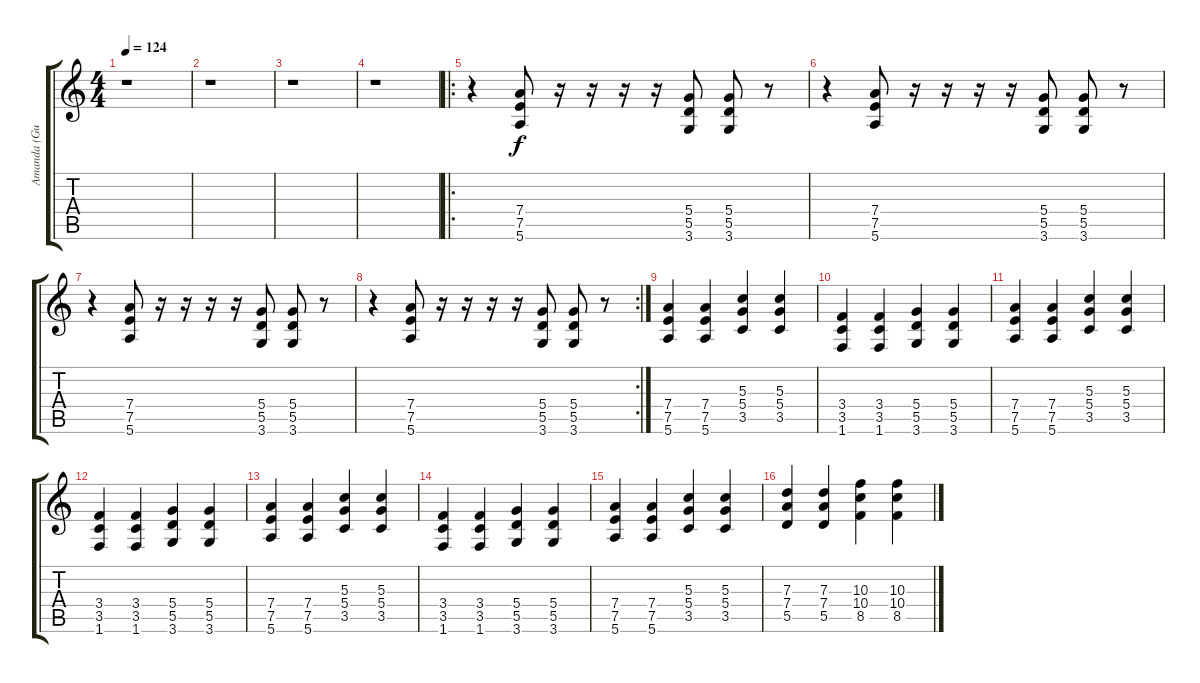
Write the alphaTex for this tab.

\track ("Amanda (Guitar)" "Amanda (Gu") {instrument distortionguitar}
\staff {score tabs}
\tuning (E4 B3 G3 D3 A2 E2) {hide}
\ts (4 4)
\tempo 124
\clef g2
\ks c
r.1{dy f instrument distortionguitar} |
r.1 |
r.1 |
r.1 |
\ro
r.4 (7.4 7.5 5.6).8 r.16 r.16 r.16 r.16 (5.4 5.5 3.6).8 (5.4 5.5 3.6).8 r.8 |
r.4 (7.4 7.5 5.6).8 r.16 r.16 r.16 r.16 (5.4 5.5 3.6).8 (5.4 5.5 3.6).8 r.8 |
r.4 (7.4 7.5 5.6).8 r.16 r.16 r.16 r.16 (5.4 5.5 3.6).8 (5.4 5.5 3.6).8 r.8 |
\rc 2
r.4 (7.4 7.5 5.6).8 r.16 r.16 r.16 r.16 (5.4 5.5 3.6).8 (5.4 5.5 3.6).8 r.8 |
(7.4 7.5 5.6).4 (7.4 7.5 5.6).4 (5.3 5.4 3.5).4 (5.3 5.4 3.5).4 |
(3.4 3.5 1.6).4 (3.4 3.5 1.6).4 (5.4 5.5 3.6).4 (5.4 5.5 3.6).4 |
(7.4 7.5 5.6).4 (7.4 7.5 5.6).4 (5.3 5.4 3.5).4 (5.3 5.4 3.5).4 |
(3.4 3.5 1.6).4 (3.4 3.5 1.6).4 (5.4 5.5 3.6).4 (5.4 5.5 3.6).4 |
(7.4 7.5 5.6).4 (7.4 7.5 5.6).4 (5.3 5.4 3.5).4 (5.3 5.4 3.5).4 |
(3.4 3.5 1.6).4 (3.4 3.5 1.6).4 (5.4 5.5 3.6).4 (5.4 5.5 3.6).4 |
(7.4 7.5 5.6).4 (7.4 7.5 5.6).4 (5.3 5.4 3.5).4 (5.3 5.4 3.5).4 |
(7.3 7.4 5.5).4 (7.3 7.4 5.5).4 (10.3 10.4 8.5).4 (10.3 10.4 8.5).4
